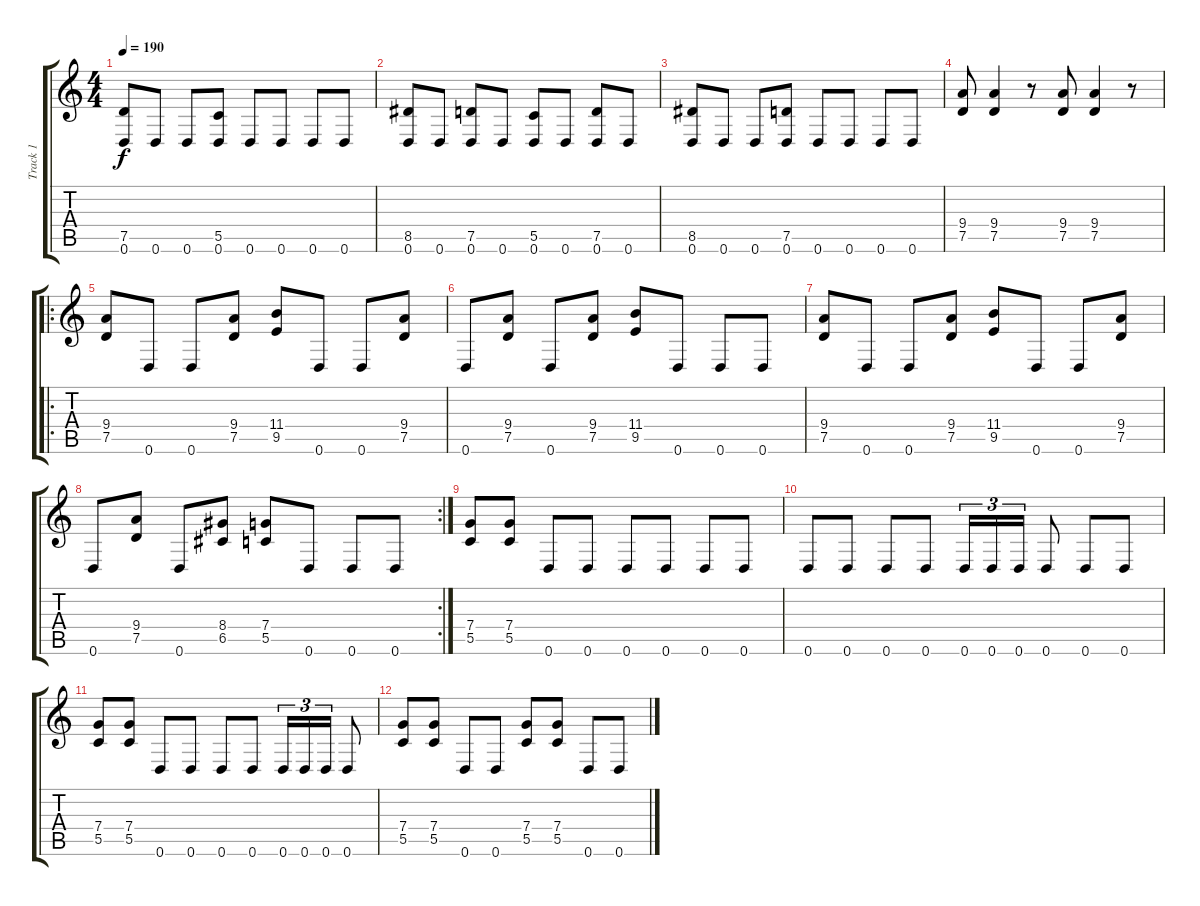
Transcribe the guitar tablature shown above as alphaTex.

\track ("Track 1" "Track 1") {instrument distortionguitar}
\staff {score tabs}
\tuning (D4 A3 F3 C3 G2 D2) {hide}
\ts (4 4)
\tempo 190
\clef g2
\ks c
(7.5 0.6).8{dy f} 0.6.8 0.6.8 (5.5 0.6).8 0.6.8 0.6.8 0.6.8 0.6.8 |
(8.5 0.6).8 0.6.8 (7.5 0.6).8 0.6.8 (5.5 0.6).8 0.6.8 (7.5 0.6).8 0.6.8 |
(8.5 0.6).8 0.6.8 0.6.8 (7.5 0.6).8 0.6.8 0.6.8 0.6.8 0.6.8 |
(9.4 7.5).8 (9.4 7.5).4 r.8 (9.4 7.5).8 (9.4 7.5).4 r.8 |
\ro
(9.4 7.5).8 0.6.8 0.6.8 (9.4 7.5).8 (11.4 9.5).8 0.6.8 0.6.8 (9.4 7.5).8 |
0.6.8 (9.4 7.5).8 0.6.8 (9.4 7.5).8 (11.4 9.5).8 0.6.8 0.6.8 0.6.8 |
(9.4 7.5).8 0.6.8 0.6.8 (9.4 7.5).8 (11.4 9.5).8 0.6.8 0.6.8 (9.4 7.5).8 |
\rc 2
0.6.8 (9.4 7.5).8 0.6.8 (8.4 6.5).8 (7.4 5.5).8 0.6.8 0.6.8 0.6.8 |
(7.4 5.5).8 (7.4 5.5).8 0.6.8 0.6.8 0.6.8 0.6.8 0.6.8 0.6.8 |
0.6.8 0.6.8 0.6.8 0.6.8 0.6.16{tu (3 2)} 0.6.16{tu (3 2)} 0.6.16{tu (3 2)} 0.6.8 0.6.8 0.6.8 |
(7.4 5.5).8 (7.4 5.5).8 0.6.8 0.6.8 0.6.8 0.6.8 0.6.16{tu (3 2)} 0.6.16{tu (3 2)} 0.6.16{tu (3 2)} 0.6.8 |
(7.4 5.5).8 (7.4 5.5).8 0.6.8 0.6.8 (7.4 5.5).8 (7.4 5.5).8 0.6.8 0.6.8
